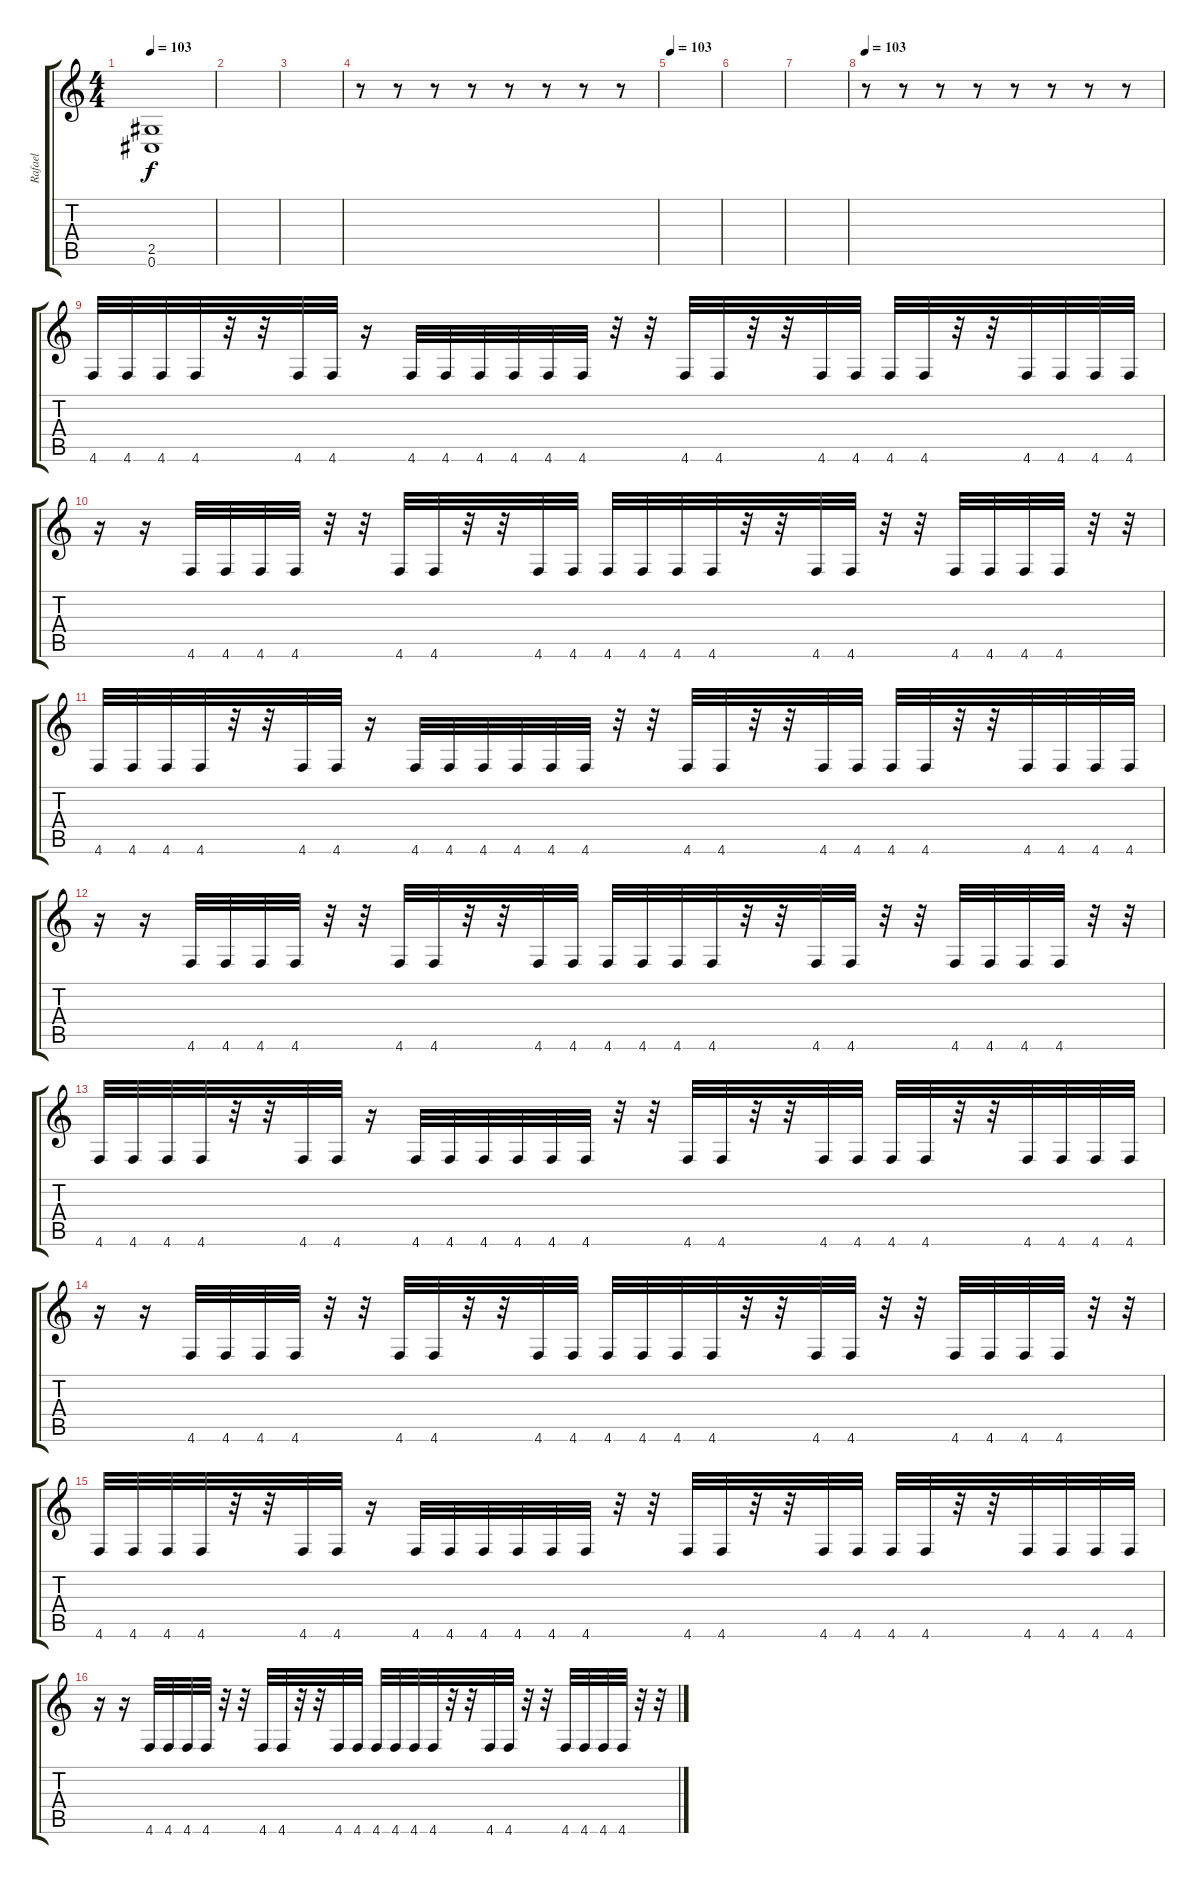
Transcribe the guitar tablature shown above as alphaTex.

\track ("Rafael" "Rafael") {instrument distortionguitar}
\staff {score tabs}
\tuning (Db4 Ab3 E3 B2 Gb2 Db2) {hide}
\ts (4 4)
\tempo 103
\clef g2
\ks c
(2.5{t} 0.6{t}).1{dy f} |
|
|
r.8 r.8 r.8 r.8 r.8 r.8 r.8 r.8 |
\tempo 103
|
|
|
\tempo 103
r.8 r.8 r.8 r.8 r.8 r.8 r.8 r.8 |
4.6.32 4.6.32 4.6.32 4.6.32 r.32 r.32 4.6.32 4.6.32 r.16 4.6.32 4.6.32 4.6.32 4.6.32 4.6.32 4.6.32 r.32 r.32 4.6.32 4.6.32 r.32 r.32 4.6.32 4.6.32 4.6.32 4.6.32 r.32 r.32 4.6.32 4.6.32 4.6.32 4.6.32 |
r.16 r.16 4.6.32 4.6.32 4.6.32 4.6.32 r.32 r.32 4.6.32 4.6.32 r.32 r.32 4.6.32 4.6.32 4.6.32 4.6.32 4.6.32 4.6.32 r.32 r.32 4.6.32 4.6.32 r.32 r.32 4.6.32 4.6.32 4.6.32 4.6.32 r.32 r.32 |
4.6.32 4.6.32 4.6.32 4.6.32 r.32 r.32 4.6.32 4.6.32 r.16 4.6.32 4.6.32 4.6.32 4.6.32 4.6.32 4.6.32 r.32 r.32 4.6.32 4.6.32 r.32 r.32 4.6.32 4.6.32 4.6.32 4.6.32 r.32 r.32 4.6.32 4.6.32 4.6.32 4.6.32 |
r.16 r.16 4.6.32 4.6.32 4.6.32 4.6.32 r.32 r.32 4.6.32 4.6.32 r.32 r.32 4.6.32 4.6.32 4.6.32 4.6.32 4.6.32 4.6.32 r.32 r.32 4.6.32 4.6.32 r.32 r.32 4.6.32 4.6.32 4.6.32 4.6.32 r.32 r.32 |
4.6.32 4.6.32 4.6.32 4.6.32 r.32 r.32 4.6.32 4.6.32 r.16 4.6.32 4.6.32 4.6.32 4.6.32 4.6.32 4.6.32 r.32 r.32 4.6.32 4.6.32 r.32 r.32 4.6.32 4.6.32 4.6.32 4.6.32 r.32 r.32 4.6.32 4.6.32 4.6.32 4.6.32 |
r.16 r.16 4.6.32 4.6.32 4.6.32 4.6.32 r.32 r.32 4.6.32 4.6.32 r.32 r.32 4.6.32 4.6.32 4.6.32 4.6.32 4.6.32 4.6.32 r.32 r.32 4.6.32 4.6.32 r.32 r.32 4.6.32 4.6.32 4.6.32 4.6.32 r.32 r.32 |
4.6.32 4.6.32 4.6.32 4.6.32 r.32 r.32 4.6.32 4.6.32 r.16 4.6.32 4.6.32 4.6.32 4.6.32 4.6.32 4.6.32 r.32 r.32 4.6.32 4.6.32 r.32 r.32 4.6.32 4.6.32 4.6.32 4.6.32 r.32 r.32 4.6.32 4.6.32 4.6.32 4.6.32 |
r.16 r.16 4.6.32 4.6.32 4.6.32 4.6.32 r.32 r.32 4.6.32 4.6.32 r.32 r.32 4.6.32 4.6.32 4.6.32 4.6.32 4.6.32 4.6.32 r.32 r.32 4.6.32 4.6.32 r.32 r.32 4.6.32 4.6.32 4.6.32 4.6.32 r.32 r.32
